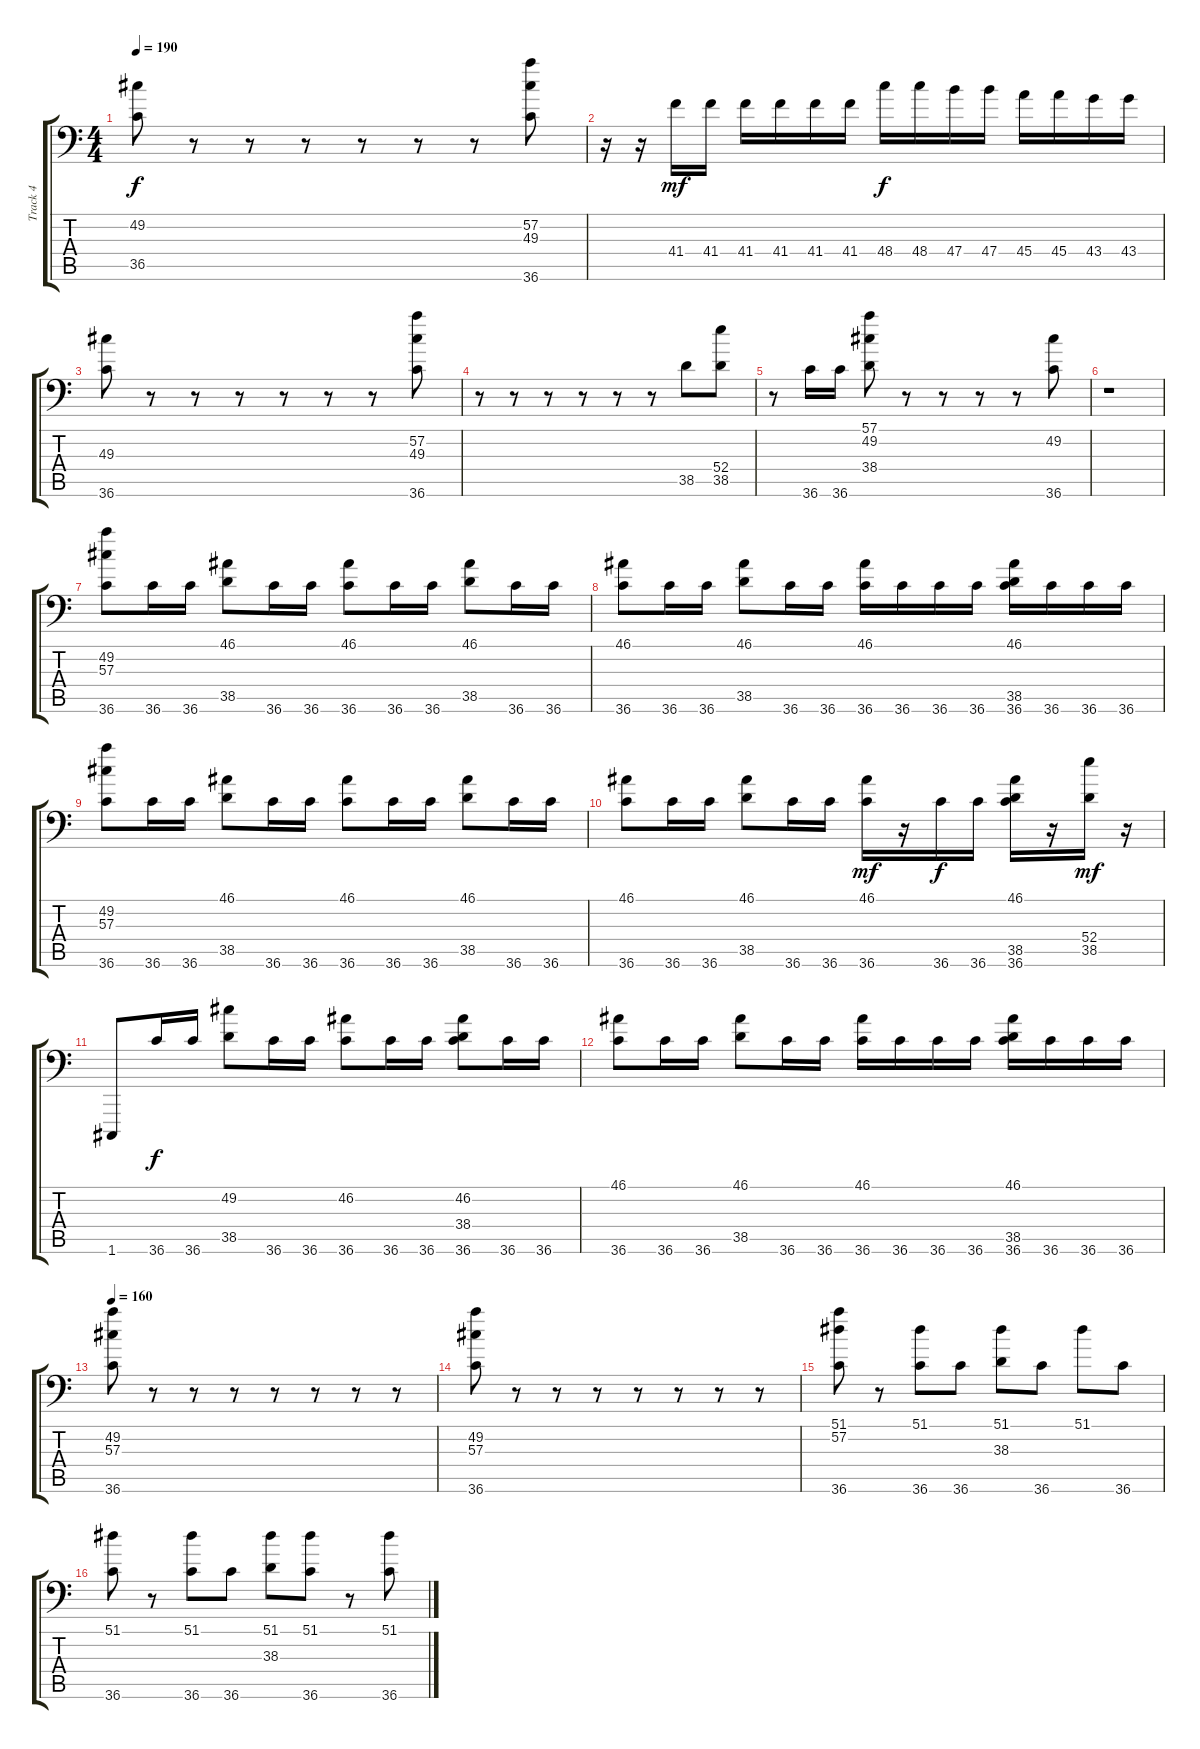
\track ("Track 4" "Track 4") {instrument acousticgrandpiano}
\staff {score tabs}
\tuning (C-1 C-1 C-1 C-1 C-1 C-1) {hide}
\ts (4 4)
\tempo 190
\clef f4
\ks c
(49.2 36.5).8{dy f} r.8 r.8 r.8 r.8 r.8 r.8 (57.2 49.3 36.6).8 |
r.16 r.16 41.4.16{dy mf} 41.4.16 41.4.16 41.4.16 41.4.16 41.4.16 48.4.16{dy f} 48.4.16 47.4.16 47.4.16 45.4.16 45.4.16 43.4.16 43.4.16 |
(49.3 36.6).8 r.8 r.8 r.8 r.8 r.8 r.8 (57.2 49.3 36.6).8 |
r.8 r.8 r.8 r.8 r.8 r.8 38.5.8 (52.4 38.5).8 |
r.8 36.6.16 36.6.16 (57.1 49.2 38.4).8 r.8 r.8 r.8 r.8 (49.2 36.6).8 |
r.1 |
(49.2 57.3 36.6).8 36.6.16 36.6.16 (46.1 38.5).8 36.6.16 36.6.16 (46.1 36.6).8 36.6.16 36.6.16 (46.1 38.5).8 36.6.16 36.6.16 |
(46.1 36.6).8 36.6.16 36.6.16 (46.1 38.5).8 36.6.16 36.6.16 (46.1 36.6).16 36.6.16 36.6.16 36.6.16 (46.1 38.5 36.6).16 36.6.16 36.6.16 36.6.16 |
(49.2 57.3 36.6).8 36.6.16 36.6.16 (46.1 38.5).8 36.6.16 36.6.16 (46.1 36.6).8 36.6.16 36.6.16 (46.1 38.5).8 36.6.16 36.6.16 |
(46.1 36.6).8 36.6.16 36.6.16 (46.1 38.5).8 36.6.16 36.6.16 (46.1 36.6).16{dy mf} r.16 36.6.16{dy f} 36.6.16 (46.1 38.5 36.6).16 r.16 (52.4 38.5).16{dy mf} r.16 |
1.6.8 36.6.16{dy f} 36.6.16 (49.2 38.5).8 36.6.16 36.6.16 (46.2 36.6).8 36.6.16 36.6.16 (46.2 38.4 36.6).8 36.6.16 36.6.16 |
(46.1 36.6).8 36.6.16 36.6.16 (46.1 38.5).8 36.6.16 36.6.16 (46.1 36.6).16 36.6.16 36.6.16 36.6.16 (46.1 38.5 36.6).16 36.6.16 36.6.16 36.6.16 |
\tempo 160
(49.2 57.3 36.6).8 r.8 r.8 r.8 r.8 r.8 r.8 r.8 |
(49.2 57.3 36.6).8 r.8 r.8 r.8 r.8 r.8 r.8 r.8 |
(51.1 57.2 36.6).8 r.8 (51.1 36.6).8 36.6.8 (51.1 38.3).8 36.6.8 51.1.8 36.6.8 |
(51.1 36.6).8 r.8 (51.1 36.6).8 36.6.8 (51.1 38.3).8 (51.1 36.6).8 r.8 (51.1 36.6).8
